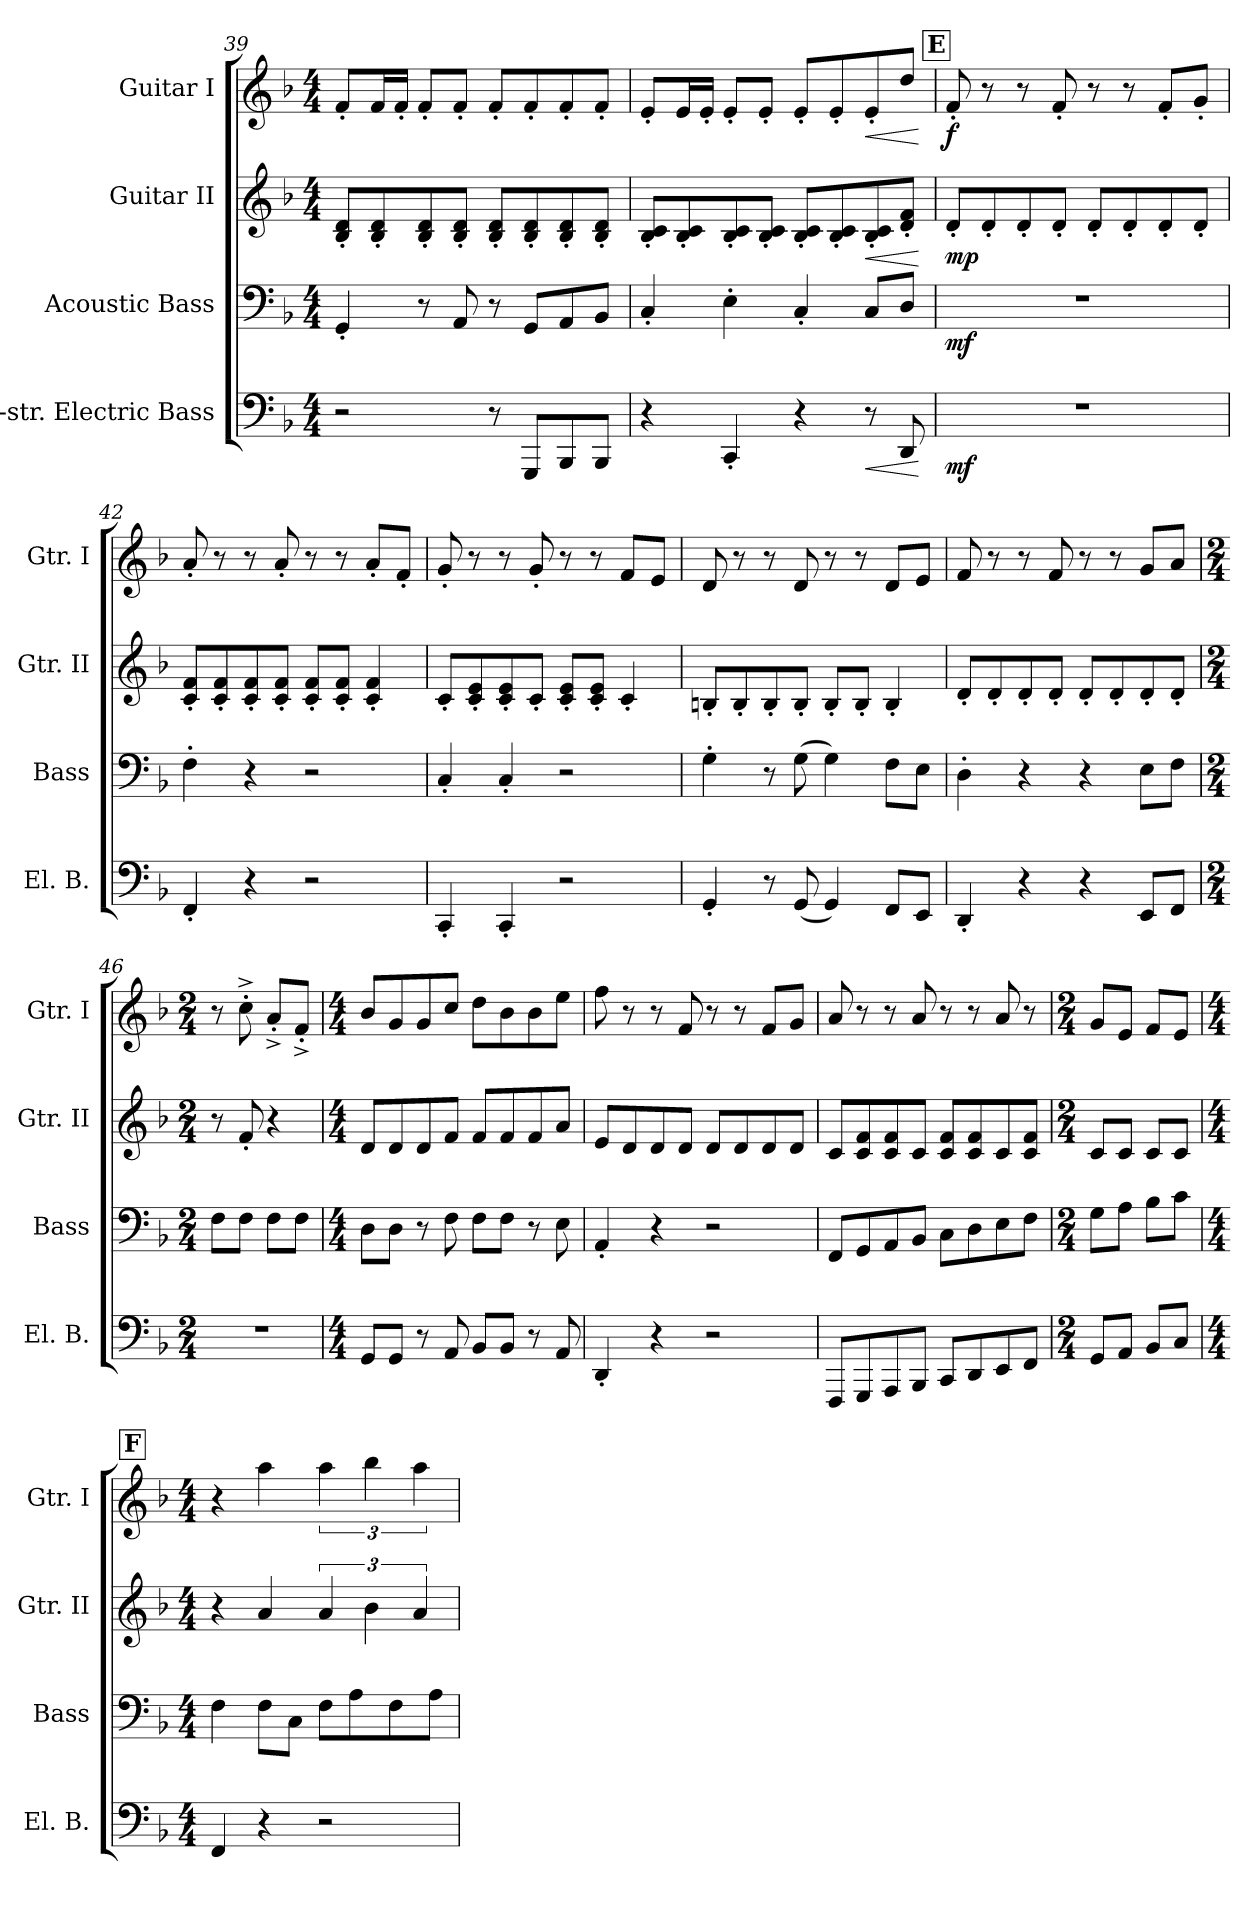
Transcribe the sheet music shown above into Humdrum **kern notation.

**kern	**dynam	**kern	**dynam	**kern	**dynam	**kern	**dynam
*part4	*part4	*part3	*part3	*part2	*part2	*part1	*part1
*staff4	*staff4	*staff3	*staff3	*staff2	*staff2	*staff1	*staff1
*I"5-str. Electric Bass	*	*I"Acoustic Bass	*	*I"Guitar II	*	*I"Guitar I	*
*I'El. B.	*	*I'Bass	*	*I'Gtr. II	*	*I'Gtr. I	*
!!LO:LB:g=z
*clefF4	*	*clefF4	*	*clefG2	*	*clefG2	*
*k[b-]	*	*k[b-]	*	*k[b-]	*	*k[b-]	*
*M4/4	*	*M4/4	*	*M4/4	*	*M4/4	*
=39	=39	=39	=39	=39	=39	=39	=39
2r	.	4GG'/	.	8B-/' 8d/'L	.	8f'/L	.
.	.	.	.	8B-/' 8d/'	.	16f/L	.
.	.	.	.	.	.	16f'/JJ	.
.	.	8r	.	8B-/' 8d/'	.	8f'/L	.
.	.	8AA/	.	8B-/' 8d/'J	.	8f'/J	.
8r	.	8r	.	8B-/' 8d/'L	.	8f'/L	.
8GGG/L	.	8GG/L	.	8B-/' 8d/'	.	8f'/	.
8BBB-/	.	8AA/	.	8B-/' 8d/'	.	8f'/	.
8BBB-/J	.	8BB-/J	.	8B-/' 8d/'J	.	8f'/J	.
=40	=40	=40	=40	=40	=40	=40	=40
4r	.	4C'/	.	8B-/' 8c/'L	.	8e'/L	.
.	.	.	.	8B-/' 8c/'	.	16e/L	.
.	.	.	.	.	.	16e'/JJ	.
4CC'/	.	4E'\	.	8B-/' 8c/'	.	8e'/L	.
.	.	.	.	8B-/' 8c/'J	.	8e'/J	.
4r	.	4C'/	.	8B-/' 8c/'L	.	8e'/L	.
.	.	.	.	8B-/' 8c/'	.	8e'/	.
!	!LO:HP:b	!	!	!	!LO:HP:b	!	!LO:HP:b
8r	<	8C/L	.	8B-/' 8c/'	<	8e'/	<
8DD/	.	8D/J	.	8d/' 8f/'J	.	8dd/J	.
.	[	.	.	.	[	.	[
!!LO:REH:place=s1:a:B:fs=14:t=E
=41	=41	=41	=41	=41	=41	=41	=41
!	!LO:DY:b	!	!LO:DY:b	!	!LO:DY:b	!	!LO:DY:b
1r	mf	1r	mf	8d'/L	mp	8f'/	f
.	.	.	.	8d'/	.	8r	.
.	.	.	.	8d'/	.	8r	.
.	.	.	.	8d'/J	.	8f'/	.
.	.	.	.	8d'/L	.	8r	.
.	.	.	.	8d'/	.	8r	.
.	.	.	.	8d'/	.	8f'/L	.
.	.	.	.	8d'/J	.	8g'/J	.
!!LO:PB:g=z
=42	=42	=42	=42	=42	=42	=42	=42
4FF'/	.	4F'\	.	8c/' 8f/'L	.	8a'/	.
.	.	.	.	8c/' 8f/'	.	8r	.
4r	.	4r	.	8c/' 8f/'	.	8r	.
.	.	.	.	8c/' 8f/'J	.	8a'/	.
2r	.	2r	.	8c/' 8f/'L	.	8r	.
.	.	.	.	8c/' 8f/'J	.	8r	.
.	.	.	.	4c/' 4f/'	.	8a'/L	.
.	.	.	.	.	.	8f'/J	.
=43	=43	=43	=43	=43	=43	=43	=43
4CC'/	.	4C'/	.	8c'/L	.	8g'/	.
.	.	.	.	8c/' 8e/'	.	8r	.
4CC'/	.	4C'/	.	8c/' 8e/'	.	8r	.
.	.	.	.	8c'/J	.	8g'/	.
2r	.	2r	.	8c/' 8e/'L	.	8r	.
.	.	.	.	8c/' 8e/'J	.	8r	.
.	.	.	.	4c'/	.	8f/L	.
.	.	.	.	.	.	8e/J	.
=44	=44	=44	=44	=44	=44	=44	=44
4GG'/	.	4G'\	.	8Bn'/L	.	8d/	.
.	.	.	.	8B'/	.	8r	.
8r	.	8r	.	8B'/	.	8r	.
(8GG/	.	(8G\	.	8B'/J	.	8d/	.
4GG/)	.	4G\)	.	8B'/L	.	8r	.
.	.	.	.	8B'/J	.	8r	.
8FF/L	.	8F\L	.	4B'/	.	8d/L	.
8EE/J	.	8E\J	.	.	.	8e/J	.
!!LO:LB:g=z
=45	=45	=45	=45	=45	=45	=45	=45
4DD'/	.	4D'\	.	8d'/L	.	8f/	.
.	.	.	.	8d'/	.	8r	.
4r	.	4r	.	8d'/	.	8r	.
.	.	.	.	8d'/J	.	8f/	.
4r	.	4r	.	8d'/L	.	8r	.
.	.	.	.	8d'/	.	8r	.
8EE/L	.	8E\L	.	8d'/	.	8g/L	.
8FF/J	.	8F\J	.	8d'/J	.	8a/J	.
=46	=46	=46	=46	=46	=46	=46	=46
*M2/4	*	*M2/4	*	*M2/4	*	*M2/4	*
2r	.	8F\L	.	8r	.	8r	.
.	.	8F\J	.	8f'/	.	8cc'^\	.
.	.	8F\L	.	4r	.	8a'^/L	.
.	.	8F\J	.	.	.	8f'^/J	.
=47	=47	=47	=47	=47	=47	=47	=47
*M4/4	*	*M4/4	*	*M4/4	*	*M4/4	*
8GG/L	.	8D\L	.	8d/L	.	8b-/L	.
8GG/J	.	8D\J	.	8d/	.	8g/	.
8r	.	8r	.	8d/	.	8g/	.
8AA/	.	8F\	.	8f/J	.	8cc/J	.
8BB-/L	.	8F\L	.	8f/L	.	8dd\L	.
8BB-/J	.	8F\J	.	8f/	.	8b-\	.
8r	.	8r	.	8f/	.	8b-\	.
8AA/	.	8E\	.	8a/J	.	8ee\J	.
=48	=48	=48	=48	=48	=48	=48	=48
4DD'/	.	4AA'/	.	8e/L	.	8ff\	.
.	.	.	.	8d/	.	8r	.
4r	.	4r	.	8d/	.	8r	.
.	.	.	.	8d/J	.	8f/	.
2r	.	2r	.	8d/L	.	8r	.
.	.	.	.	8d/	.	8r	.
.	.	.	.	8d/	.	8f/L	.
.	.	.	.	8d/J	.	8g/J	.
!!LO:LB:g=z
=49	=49	=49	=49	=49	=49	=49	=49
8FFF/L	.	8FF/L	.	8c/L	.	8a/	.
8GGG/	.	8GG/	.	8c/ 8f/	.	8r	.
8AAA/	.	8AA/	.	8c/ 8f/	.	8r	.
8BBB-/J	.	8BB-/J	.	8c/J	.	8a/	.
8CC/L	.	8C\L	.	8c/ 8f/L	.	8r	.
8DD/	.	8D\	.	8c/ 8f/	.	8r	.
8EE/	.	8E\	.	8c/	.	8a/	.
8FF/J	.	8F\J	.	8c/ 8f/J	.	8r	.
=50	=50	=50	=50	=50	=50	=50	=50
*M2/4	*	*M2/4	*	*M2/4	*	*M2/4	*
8GG/L	.	8G\L	.	8c/L	.	8g/L	.
8AA/J	.	8A\J	.	8c/J	.	8e/J	.
8BB-/L	.	8B-\L	.	8c/L	.	8f/L	.
8C/J	.	8c\J	.	8c/J	.	8e/J	.
!!LO:REH:place=s1:a:B:fs=14:t=F
=51	=51	=51	=51	=51	=51	=51	=51
*M4/4	*	*M4/4	*	*M4/4	*	*M4/4	*
4FF/	.	4F\	.	4r	.	4r	.
4r	.	8F\L	.	4a/	.	4aa\	.
.	.	8C\J	.	.	.	.	.
2r	.	8F\L	.	6a/	.	6aa\	.
.	.	8A\	.	.	.	.	.
.	.	.	.	6b-\	.	6bb-\	.
.	.	8F\	.	.	.	.	.
.	.	.	.	6a/	.	6aa\	.
.	.	8A\J	.	.	.	.	.
=	=	=	=	=	=	=	=
*-	*-	*-	*-	*-	*-	*-	*-
